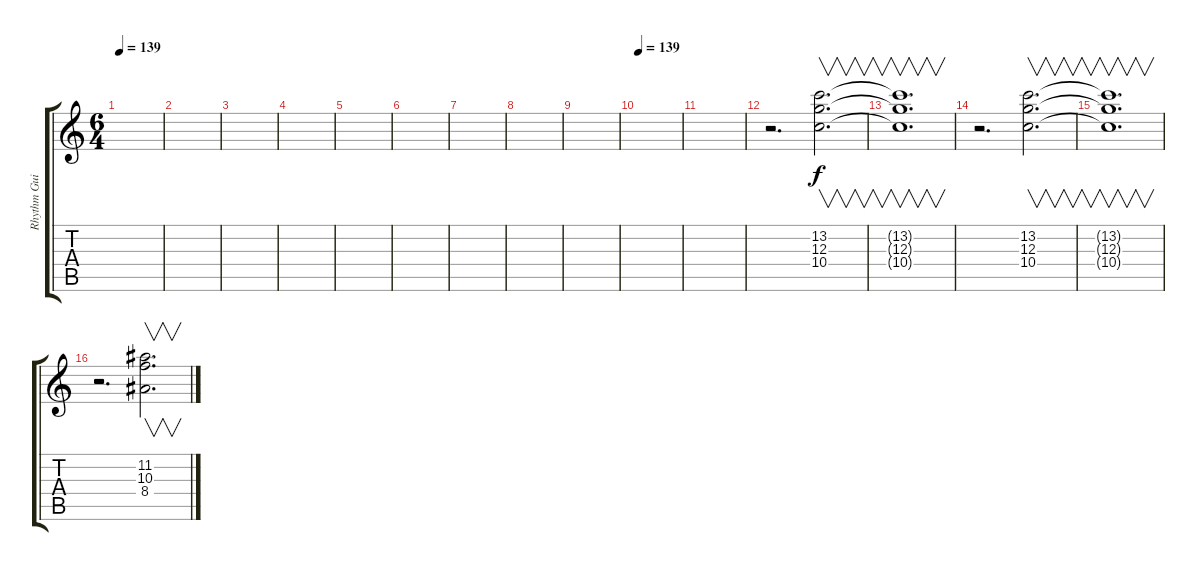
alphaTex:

\track ("Rhythm Guitar III (David Gilmour)" "Rhythm Gui") {instrument electricguitarclean}
\staff {score tabs}
\tuning (E4 B3 G3 D3 A2 E2) {hide}
\ts (6 4)
\tempo 139
\clef g2
\ks c
|
|
|
|
|
|
|
|
|
\tempo 139
|
|
r.2{d volume 8} (13.2 12.3 10.4).2{v d} |
(13.2{t} 12.3{t} 10.4{t}).1{v d} |
r.2{d} (13.2 12.3 10.4).2{v d} |
(13.2{t} 12.3{t} 10.4{t}).1{v d} |
r.2{d} (11.2 10.3 8.4).2{v d}
